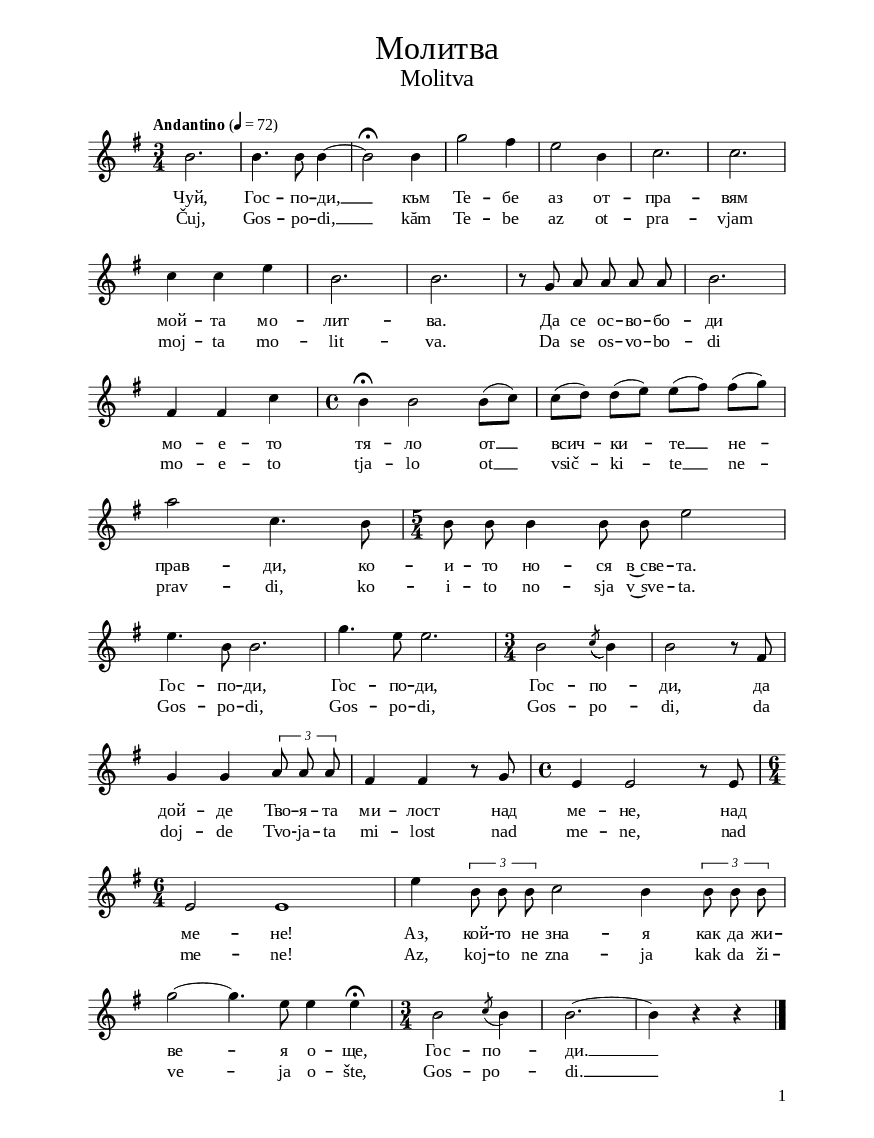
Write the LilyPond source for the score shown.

\version "2.24.1"

% include paper part and global functions
\include "include/globals.ily"

\bookpart {
  \label #'ref178
  \tocItem \markup "Молитва (Чуй, Господи) – Molitva (Čuj, Gospodi)"
  \include "include/bookpart-paper.ily"
  \score {
    \include "include/score-layout.ily"

    \new Voice \absolute {
      \clef treble
      \key e \minor
      \time 3/4
      \tempoFunc "Andantino" 4 "72"
      \autoBeamOff
      
      b'2. | % 2
      b'4.  b'8  b'4 ~ | % 3
      b'2 ^\fermata  b'4 | % 4
      g''2  fis''4 | % 5
      e''2  b'4 | % 6
      c''2. | % 7
      c''2. \break | % 8
      c''4  c''4  e''4 | % 9
      b'2. |
      b'2. | % 11
      r8  g'8  a'8  a'8  a'8  a'8 | % 12
      b'2. \break | % 13
      fis'4  fis'4  c''4 | % 14
      \time 4/4  | % 14
      b'4 ^\fermata  b'2  b'8 ( [
      c''8 ) ] | % 15
      c''8 ( [  d''8 ) ]  d''8 ( [
      e''8 ) ]  e''8 ( [  fis''8 ) ]  fis''8 (
      [  g''8 ) ] \break | % 16
      a''2  c''4.  b'8 | % 17
      \time 5/4  | % 17
      b'8  b'8  b'4  b'8  b'8
      e''2 \break | % 18
      e''4.  b'8  b'2. | % 19
      g''4.  e''8  e''2. |
      \time 3/4  |
      b'2 \acciaccatura {  c''8 ( }  b'4 ) | % 21
      b'2 r8  fis'8 \break | % 22
      g'4  g'4
      \times 2/3  {
        a'8   a'8  a'8
      }
      | % 23
      fis'4  fis'4 r8  g'8 | % 24
      \time 4/4  | % 24
      e'4  e'2 r8  e'8 \break | % 25
      \time 6/4  | % 25
      e'2 e'1 | % 26
      e''4
      \tupletUp
      \times 2/3  {
        b'8   b'8  b'8
      }
      c''2  b'4
      \times 2/3  {
        b'8  b'8  b'8
      }
      \break | % 27
      g''2 ~  g''4.  e''8  e''4
      e''4 ^\fermata | % 28
      \time 3/4  | % 28
      b'2 \acciaccatura {  c''8 }  b'4 | % 29
      b'2. ~ |
      b'4 r4 r4 \bar "|."
    }


    \addlyrics { Чуй, Гос -- по -- ди, __  към Те --
      бе аз от -- пра -- вям мой -- та
      мо -- лит -- ва. Да се ос -- во --
      бо -- ди мо -- е -- то тя -- ло от __
      всич -- ки -- те __  не
      -- прав -- ди, ко -- и -- то но --
      ся в~све -- та. Гос -- по -- ди,
      Гос -- по -- ди, Гос -- по -- ди,
      да дой -- де Тво -- я -- та ми --
      лост над ме -- не, над ме -- не!
      Аз, кой -- то не зна -- я как да
      жи -- ве -- я о -- ще, Гос --
      по -- ди. __}
  \addlyrics { Čuj, Gos -- po -- di, __  kăm Te --
      be az ot -- pra -- vjam moj -- ta
      mo -- lit -- va. Da se os -- vo --
      bo -- di mo -- e -- to tja -- lo ot __
      vsič -- ki -- te __  ne
      -- prav -- di, ko -- i -- to no --
      sja v~sve -- ta. Gos -- po -- di,
      Gos -- po -- di, Gos -- po -- di,
      da doj -- de Tvo -- ja -- ta mi --
      lost nad me -- ne, nad me -- ne!
      Az, koj -- to ne zna -- ja kak da
      ži -- ve -- ja o -- šte, Gos --
      po -- di. __}


   \header {
      title = \titleFunc "Молитва" "Molitva"
    }


    \midi{}

  } % score



  % include foreign translation(s) of the song
  \version "2.24.1"

\markup \fill-line { \fontsize #deTitleFontSize "Gebet" }
\markup \null
\markup \null
\markup \fontsize #deCoupletFontSize {
  \hspace #10
  \override #`(baseline-skip . ,deCoupletBaselineSkip)

  \column { 

    \line { " "Höre, Herr, an Dich richte ich mein Gebet. }

    \line { " "Mein Körper befreie sich von allen Ungerechtigkeiten, }

    \line { " "die ich in die Welt bringe. }

    \line { " "Herr, Herr, Herr, Deine Barmherzigkeit komme,}

    \line { " "über mich, über mich.}

    \line { " "Ich, der ich noch nicht weiß,}

    \line { " "wie ich leben soll.}


}

}


} % bookpart

% Più mosso
%
